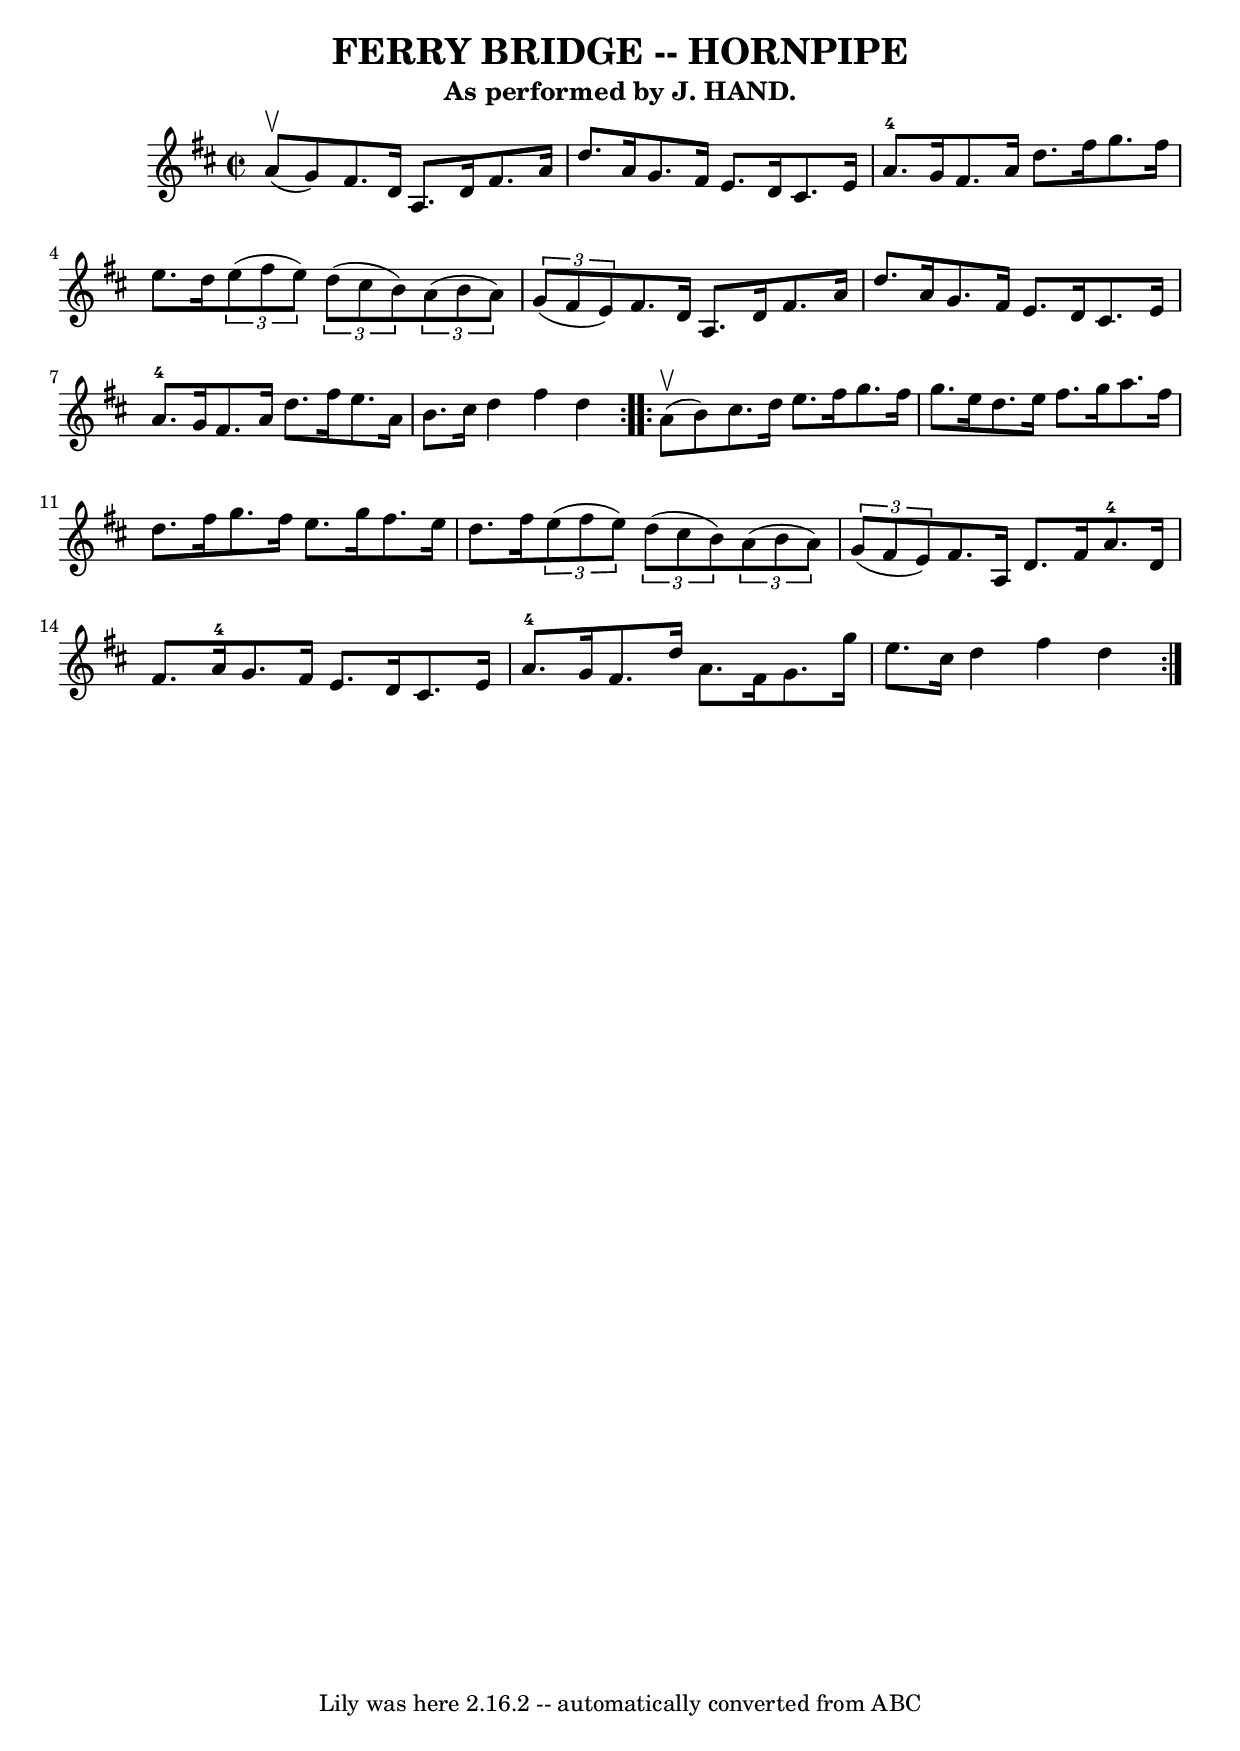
\version "2.7.40"
\include "Mammoth.ily"
\header {
	%% book = "Ryan's Mammoth Collection of Fiddle Tunes"
	crossRefNumber = "1"
	footnotes = "\\\\(Can be used as a Clog.)"
	subtitle = "As performed by J. HAND."
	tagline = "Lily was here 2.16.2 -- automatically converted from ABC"
	title = "FERRY BRIDGE -- HORNPIPE"
}
voicedefault =  {
\set Score.defaultBarType = "empty"

\repeat volta 2 {
\override Staff.TimeSignature #'style = #'C
 \time 2/2 \key d \major a'8 (^\upbow g'8)   |
 fis'8.    
d'16 a8. d'16 fis'8. a'16 d''8. a'16    |
 g'8.    
fis'16 e'8. d'16 cis'8. e'16 a'8.-4 g'16    |
   
fis'8. a'16 d''8. fis''16 g''8. fis''16 e''8. d''16    
|
   \times 2/3 { e''8 (fis''8 e''8) }   \times 2/3 { d''8 (
 cis''8 b'8) }   \times 2/3 { a'8 (b'8 a'8) }   \times 2/3 {  
 g'8 (fis'8 e'8) }   |
 fis'8. d'16 a8. d'16    
fis'8. a'16 d''8. a'16    |
 g'8. fis'16 e'8. d'16    
cis'8. e'16 a'8.-4 g'16    |
 fis'8. a'16 d''8.    
fis''16 e''8. a'16 b'8. cis''16    |
 d''4 fis''4    
d''4    }     \repeat volta 2 { a'8 (^\upbow b'8)   |
     
cis''8. d''16 e''8. fis''16 g''8. fis''16 g''8. e''16    
|
 d''8. e''16 fis''8. g''16 a''8. fis''16 d''8.    
fis''16    |
 g''8. fis''16 e''8. g''16 fis''8. e''16    
d''8. fis''16    |
   \times 2/3 { e''8 (fis''8 e''8) }   
\times 2/3 { d''8 (cis''8 b'8) }   \times 2/3 { a'8 (b'8 a'8 
) }   \times 2/3 { g'8 (fis'8 e'8) }   |
 fis'8. a16  
 d'8. fis'16 a'8.-4 d'16 fis'8. a'16-4   |
 g'8. 
 fis'16 e'8. d'16 cis'8. e'16 a'8.-4 g'16    |
   
fis'8. d''16 a'8. fis'16 g'8. g''16 e''8. cis''16    
|
 d''4 fis''4 d''4    }   
}

\score{
    <<

	\context Staff="default"
	{
	    \voicedefault 
	}

    >>
	\layout {
	}
	\midi {}
}
